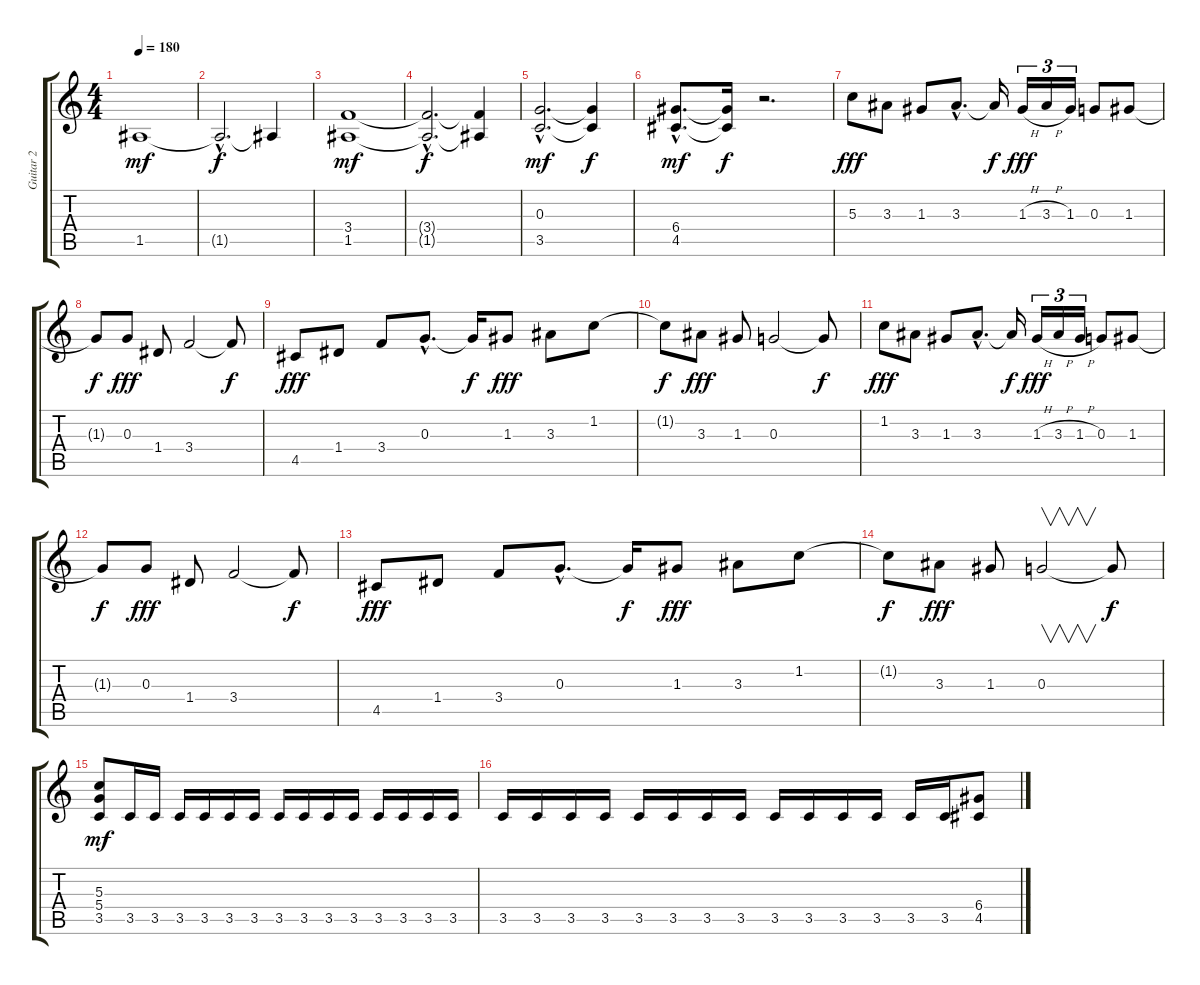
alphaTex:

\track ("Guitar 2" "Guitar 2") {instrument distortionguitar}
\staff {score tabs}
\tuning (E4 B3 G3 D3 A2 E2) {hide}
\ts (4 4)
\tempo 180
\clef g2
\ks c
1.5.1{dy mf} |
1.5{hac t}.2{d dy f} 1.5{t}.4 |
(3.4 1.5).1{dy mf} |
(3.4{hac t} 1.5{hac t}).2{d dy f} (3.4{t} 1.5{t}).4 |
(0.3{hac} 3.5{hac}).2{d dy mf} (0.3{t} 3.5{t}).4{dy f} |
(6.4{hac} 4.5{hac}).8{d dy mf} (6.4{t} 4.5{t}).16{dy f} r.2{d} |
5.3.8{dy fff} 3.3.8 1.3.8 3.3{hac}.8{d} 3.3{t}.16{dy f} 1.3{h}.16{tu (3 2) dy fff} 3.3{h}.16{tu (3 2)} 1.3.16{tu (3 2)} 0.3.8 1.3.8 |
1.3{t}.8{dy f} 0.3.8{dy fff} 1.4.8 3.4.2 3.4{t}.8{dy f} |
4.5.8{dy fff} 1.4.8 3.4.8 0.3{hac}.8{d} 0.3{t}.16{dy f} 1.3.8{dy fff} 3.3.8 1.2.8 |
1.2{t}.8{dy f} 3.3.8{dy fff} 1.3.8 0.3.2 0.3{t}.8{dy f} |
1.2.8{dy fff} 3.3.8 1.3.8 3.3{hac}.8{d} 3.3{t}.16{dy f} 1.3{h}.16{tu (3 2) dy fff} 3.3{h}.16{tu (3 2)} 1.3{h}.16{tu (3 2)} 0.3.8 1.3.8 |
1.3{t}.8{dy f} 0.3.8{dy fff} 1.4.8 3.4.2 3.4{t}.8{dy f} |
4.5.8{dy fff} 1.4.8 3.4.8 0.3{hac}.8{d} 0.3{t}.16{dy f} 1.3.8{dy fff} 3.3.8 1.2.8 |
1.2{t}.8{dy f} 3.3.8{dy fff} 1.3.8 0.3.2{v} 0.3{t}.8{dy f} |
(5.3 5.4 3.5).8{dy mf} 3.5.16 3.5.16 3.5.16 3.5.16 3.5.16 3.5.16 3.5.16 3.5.16 3.5.16 3.5.16 3.5.16 3.5.16 3.5.16 3.5.16 |
3.5.16 3.5.16 3.5.16 3.5.16 3.5.16 3.5.16 3.5.16 3.5.16 3.5.16 3.5.16 3.5.16 3.5.16 3.5.16 3.5.16 (6.4 4.5).8
